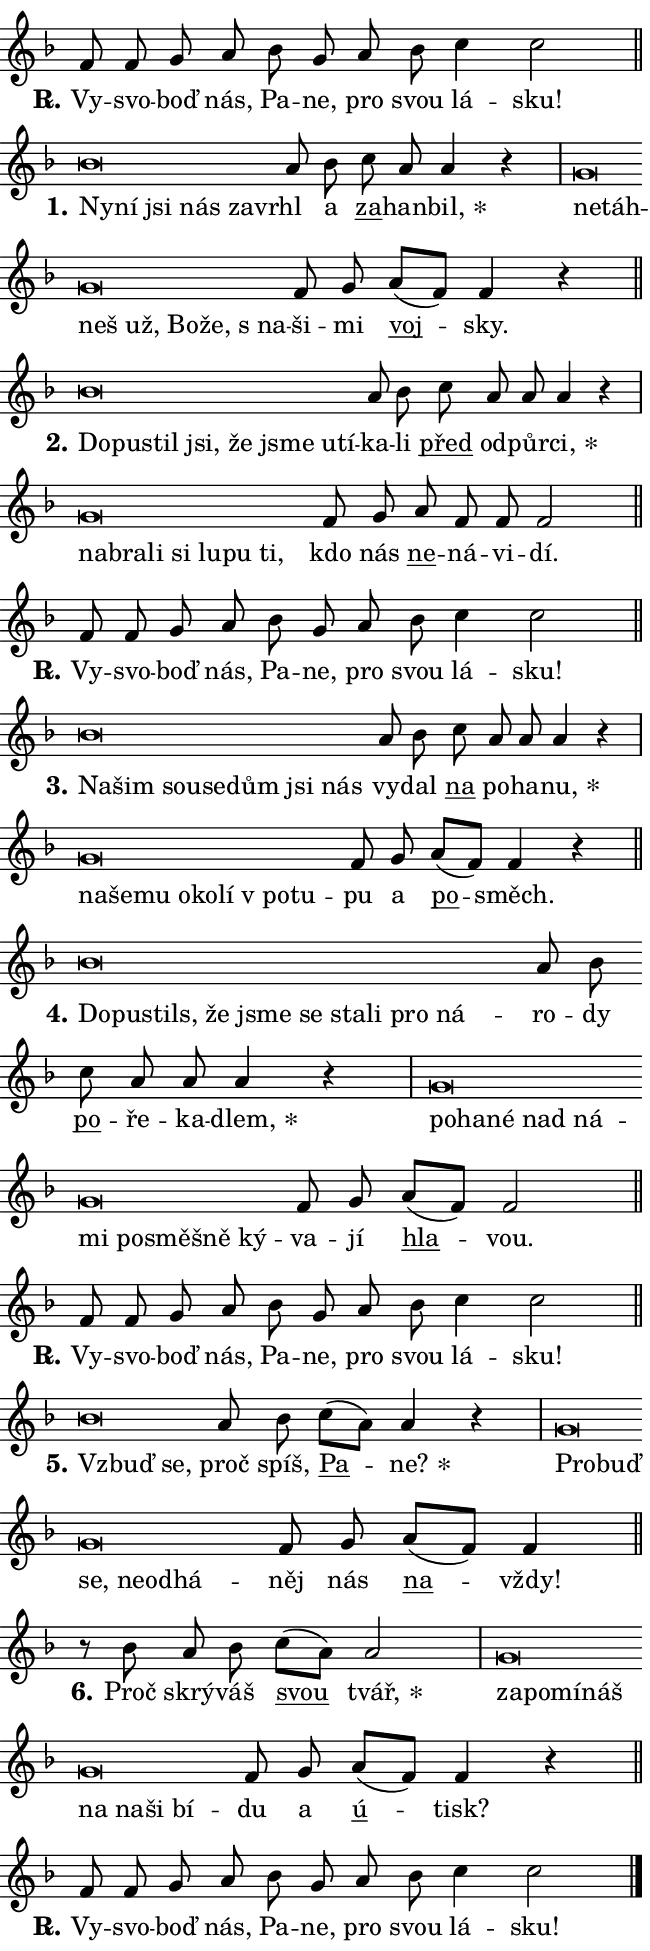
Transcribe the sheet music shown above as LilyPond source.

\version "2.24.0"
\header { tagline = "" }
\paper {
  indent = 0\cm
  top-margin = 0\cm
  right-margin = 0.13\cm % to fit lyric hyphens
  bottom-margin = 0\cm
  left-margin = 0\cm
  paper-width = 11\cm
  page-breaking = #ly:one-page-breaking
  system-system-spacing.basic-distance = #11
  score-system-spacing.basic-distance = #11
  ragged-last = ##f
}


%% Author: Thomas Morley
%% https://lists.gnu.org/archive/html/lilypond-user/2020-05/msg00002.html
#(define (line-position grob)
"Returns position of @var[grob} in current system:
   @code{'start}, if at first time-step
   @code{'end}, if at last time-step
   @code{'middle} otherwise
"
  (let* ((col (ly:item-get-column grob))
         (ln (ly:grob-object col 'left-neighbor))
         (rn (ly:grob-object col 'right-neighbor))
         (col-to-check-left (if (ly:grob? ln) ln col))
         (col-to-check-right (if (ly:grob? rn) rn col))
         (break-dir-left
           (and
             (ly:grob-property col-to-check-left 'non-musical #f)
             (ly:item-break-dir col-to-check-left)))
         (break-dir-right
           (and
             (ly:grob-property col-to-check-right 'non-musical #f)
             (ly:item-break-dir col-to-check-right))))
        (cond ((eqv? 1 break-dir-left) 'start)
              ((eqv? -1 break-dir-right) 'end)
              (else 'middle))))

#(define (tranparent-at-line-position vctor)
  (lambda (grob)
  "Relying on @code{line-position} select the relevant enry from @var{vctor}.
Used to determine transparency,"
    (case (line-position grob)
      ((end) (not (vector-ref vctor 0)))
      ((middle) (not (vector-ref vctor 1)))
      ((start) (not (vector-ref vctor 2))))))

noteHeadBreakVisibility =
#(define-music-function (break-visibility)(vector?)
"Makes @code{NoteHead}s transparent relying on @var{break-visibility}"
#{
  \override NoteHead.transparent =
    #(tranparent-at-line-position break-visibility)
#})

#(define delete-ledgers-for-transparent-note-heads
  (lambda (grob)
    "Reads whether a @code{NoteHead} is transparent.
If so this @code{NoteHead} is removed from @code{'note-heads} from
@var{grob}, which is supposed to be @code{LedgerLineSpanner}.
As a result ledgers are not printed for this @code{NoteHead}"
    (let* ((nhds-array (ly:grob-object grob 'note-heads))
           (nhds-list
             (if (ly:grob-array? nhds-array)
                 (ly:grob-array->list nhds-array)
                 '()))
           ;; Relies on the transparent-property being done before
           ;; Staff.LedgerLineSpanner.after-line-breaking is executed.
           ;; This is fragile ...
           (to-keep
             (remove
               (lambda (nhd)
                 (ly:grob-property nhd 'transparent #f))
               nhds-list)))
      ;; TODO find a better method to iterate over grob-arrays, similiar
      ;; to filter/remove etc for lists
      ;; For now rebuilt from scratch
      (set! (ly:grob-object grob 'note-heads)  '())
      (for-each
        (lambda (nhd)
          (ly:pointer-group-interface::add-grob grob 'note-heads nhd))
        to-keep))))

squashNotes = {
  \override NoteHead.X-extent = #'(-0.2 . 0.2)
  \override NoteHead.Y-extent = #'(-0.75 . 0)
  \override NoteHead.stencil =
    #(lambda (grob)
       (let ((pos (ly:grob-property grob 'staff-position)))
         (begin
           (if (< pos -7) (display "ERROR: Lower brevis then expected\n") (display ""))
           (if (<= pos -6) ly:text-interface::print ly:note-head::print))))
}
unSquashNotes = {
  \revert NoteHead.X-extent
  \revert NoteHead.Y-extent
  \revert NoteHead.stencil
}

hideNotes = \noteHeadBreakVisibility #begin-of-line-visible
unHideNotes = \noteHeadBreakVisibility #all-visible

% work-around for resetting accidentals
% https://lilypond.org/doc/v2.23/Documentation/notation/displaying-rhythms#unmetered-music
cadenzaMeasure = {
  \cadenzaOff
  \partial 1024 s1024
  \cadenzaOn
}

#(define-markup-command (accent layout props text) (markup?)
  "Underline accented syllable"
  (interpret-markup layout props
    #{\markup \override #'(offset . 4.3) \underline { #text }#}))

responsum = \markup \concat {
  "R" \hspace #-1.05 \path #0.1 #'((moveto 0 0.07) (lineto 0.9 0.8)) \hspace #0.05 "."
}

spaceSize = #0.6828661417322834 % exact space size for TeX Gyre Schola

\layout {
  \context {
    \Staff
    \remove "Time_signature_engraver"
    \override LedgerLineSpanner.after-line-breaking = #delete-ledgers-for-transparent-note-heads
  }
  \context {
    \Lyrics {
      \override LyricSpace.minimum-distance = \spaceSize
      \override LyricText.font-name = #"TeX Gyre Schola"
      \override LyricText.font-size = 1
      \override StanzaNumber.font-name = #"TeX Gyre Schola Bold"
      \override StanzaNumber.font-size = 1
    }
  }
  \context {
    \Score 
    \override NoteHead.text =
      #(lambda (grob) 
        (let ((pos (ly:grob-property grob 'staff-position)))
          #{\markup {
            \combine
              \halign #-0.55 \raise #(if (= pos -6) 0 0.5) \override #'(thickness . 2) \draw-line #'(3.2 . 0)
              \musicglyph "noteheads.sM1"
          }#}))
  }
}

% magnetic-lyrics.ily
%
%   written by
%     Jean Abou Samra <jean@abou-samra.fr>
%     Werner Lemberg <wl@gnu.org>
%
%   adapted by
%     Jiri Hon <jiri.hon@gmail.com>
%
% Version 2022-Apr-15

% https://www.mail-archive.com/lilypond-user@gnu.org/msg149350.html

#(define (Left_hyphen_pointer_engraver context)
   "Collect syllable-hyphen-syllable occurrences in lyrics and store
them in properties.  This engraver only looks to the left.  For
example, if the lyrics input is @code{foo -- bar}, it does the
following.

@itemize @bullet
@item
Set the @code{text} property of the @code{LyricHyphen} grob between
@q{foo} and @q{bar} to @code{foo}.

@item
Set the @code{left-hyphen} property of the @code{LyricText} grob with
text @q{foo} to the @code{LyricHyphen} grob between @q{foo} and
@q{bar}.
@end itemize

Use this auxiliary engraver in combination with the
@code{lyric-@/text::@/apply-@/magnetic-@/offset!} hook."
   (let ((hyphen #f)
         (text #f))
     (make-engraver
      (acknowledgers
       ((lyric-syllable-interface engraver grob source-engraver)
        (set! text grob)))
      (end-acknowledgers
       ((lyric-hyphen-interface engraver grob source-engraver)
        ;(when (not (grob::has-interface grob 'lyric-space-interface))
          (set! hyphen grob)));)
      ((stop-translation-timestep engraver)
       (when (and text hyphen)
         (ly:grob-set-object! text 'left-hyphen hyphen))
       (set! text #f)
       (set! hyphen #f)))))

#(define (lyric-text::apply-magnetic-offset! grob)
   "If the space between two syllables is less than the value in
property @code{LyricText@/.details@/.squash-threshold}, move the right
syllable to the left so that it gets concatenated with the left
syllable.

Use this function as a hook for
@code{LyricText@/.after-@/line-@/breaking} if the
@code{Left_@/hyphen_@/pointer_@/engraver} is active."
   (let ((hyphen (ly:grob-object grob 'left-hyphen #f)))
     (when hyphen
       (let ((left-text (ly:spanner-bound hyphen LEFT)))
         (when (grob::has-interface left-text 'lyric-syllable-interface)
           (let* ((common (ly:grob-common-refpoint grob left-text X))
                  (this-x-ext (ly:grob-extent grob common X))
                  (left-x-ext
                   (begin
                     ;; Trigger magnetism for left-text.
                     (ly:grob-property left-text 'after-line-breaking)
                     (ly:grob-extent left-text common X)))
                  ;; `delta` is the gap width between two syllables.
                  (delta (- (interval-start this-x-ext)
                            (interval-end left-x-ext)))
                  (details (ly:grob-property grob 'details))
                  (threshold (assoc-get 'squash-threshold details 0.2)))
             (when (< delta threshold)
               (let* (;; We have to manipulate the input text so that
                      ;; ligatures crossing syllable boundaries are not
                      ;; disabled.  For languages based on the Latin
                      ;; script this is essentially a beautification.
                      ;; However, for non-Western scripts it can be a
                      ;; necessity.
                      (lt (ly:grob-property left-text 'text))
                      (rt (ly:grob-property grob 'text))
                      (is-space (grob::has-interface hyphen 'lyric-space-interface))
                      (space (if is-space " " ""))
                      (extra-delta (if is-space spaceSize 0))
                      ;; Append new syllable.
                      (ltrt-space (if (and (string? lt) (string? rt))
                                (string-append lt space rt)
                                (make-concat-markup (list lt space rt))))
                      ;; Right-align `ltrt` to the right side.
                      (ltrt-space-markup (grob-interpret-markup
                               grob
                               (make-translate-markup
                                (cons (interval-length this-x-ext) 0)
                                (make-right-align-markup ltrt-space)))))
                 (begin
                   ;; Don't print `left-text`.
                   (ly:grob-set-property! left-text 'stencil #f)
                   ;; Set text and stencil (which holds all collected
                   ;; syllables so far) and shift it to the left.
                   (ly:grob-set-property! grob 'text ltrt-space)
                   (ly:grob-set-property! grob 'stencil ltrt-space-markup)
                   (ly:grob-translate-axis! grob (- (- delta extra-delta)) X))))))))))


#(define (lyric-hyphen::displace-bounds-first grob)
   ;; Make very sure this callback isn't triggered too early.
   (let ((left (ly:spanner-bound grob LEFT))
         (right (ly:spanner-bound grob RIGHT)))
     (ly:grob-property left 'after-line-breaking)
     (ly:grob-property right 'after-line-breaking)
     (ly:lyric-hyphen::print grob)))

squashThreshold = #0.4

\layout {
  \context {
    \Lyrics
    \consists #Left_hyphen_pointer_engraver
    \override LyricText.after-line-breaking =
      #lyric-text::apply-magnetic-offset!
    \override LyricHyphen.stencil = #lyric-hyphen::displace-bounds-first
    \override LyricText.details.squash-threshold = \squashThreshold
    \override LyricHyphen.minimum-distance = 0
    \override LyricHyphen.minimum-length = \squashThreshold
  }
}

squashText = \override LyricText.details.squash-threshold = 9999
unSquashText = \override LyricText.details.squash-threshold = \squashThreshold

leftText = \override LyricText.self-alignment-X = #LEFT
unLeftText = \revert LyricText.self-alignment-X

starOffset = #(lambda (grob) 
                (let ((x_offset (ly:self-alignment-interface::aligned-on-x-parent grob)))
                  (if (= x_offset 0) 0 (+ x_offset 1.2))))

star = #(define-music-function (syllable)(string?)
"Append star separator at the end of a syllable"
#{
  \once \override LyricText.X-offset = #starOffset
  \lyricmode { \markup {
    #syllable
    \override #'((font-name . "TeX Gyre Schola Bold")) \hspace #0.2 \lower #0.65 \larger "*"
  } }
#})

starAccent = #(define-music-function (syllable)(string?)
"Append star separator at the end of a syllable and make accent"
#{
  \once \override LyricText.X-offset = #starOffset
  \lyricmode { \markup {
    \accent #syllable
    \override #'((font-name . "TeX Gyre Schola Bold")) \hspace #0.2 \lower #0.65 \larger "*"
  } }
#})

breath = #(define-music-function (syllable)(string?)
"Append breathing indicator at the end of a syllable"
#{
  \lyricmode { \markup { #syllable "+" } }
#})

optionalBreath = #(define-music-function (syllable)(string?)
"Append optional breathing indicator at the end of a syllable"
#{
  \lyricmode { \markup { #syllable "(+)" } }
#})


\score {
    <<
        \new Voice = "melody" { \cadenzaOn \key f \major \relative { f'8 f g a bes g \bar "" a bes c4 c2 \cadenzaMeasure \bar "||" \break } }
        \new Lyrics \lyricsto "melody" { \lyricmode { \set stanza = \responsum
Vy -- svo -- boď nás, Pa -- ne, pro svou lá -- sku! } }
    >>
    \layout {}
}

\score {
    <<
        \new Voice = "melody" { \cadenzaOn \key f \major \relative { \squashNotes bes'\breve*1/16 \hideNotes \breve*1/16 \bar "" \breve*1/16 \bar "" \breve*1/16 \bar "" \breve*1/16 \breve*1/16 \bar "" \unHideNotes \unSquashNotes a8 bes \bar "" c a a4 r \cadenzaMeasure \bar "|" \squashNotes g\breve*1/16 \hideNotes \breve*1/16 \bar "" \breve*1/16 \bar "" \breve*1/16 \bar "" \breve*1/16 \bar "" \breve*1/16 \breve*1/16 \bar "" \unHideNotes \unSquashNotes f8 g \bar "" a[( f)] f4 r \cadenzaMeasure \bar "||" \break } }
        \new Lyrics \lyricsto "melody" { \lyricmode { \set stanza = "1."
\leftText Ny -- \squashText ní jsi nás za -- vr -- \unLeftText \unSquashText hl a \markup \accent za -- han -- \star bil, \leftText ne -- \squashText táh -- neš už, Bo -- že, "s na" -- \unLeftText \unSquashText ši -- mi \markup \accent voj -- sky. } }
    >>
    \layout {}
}

\score {
    <<
        \new Voice = "melody" { \cadenzaOn \key f \major \relative { \squashNotes bes'\breve*1/16 \hideNotes \breve*1/16 \bar "" \breve*1/16 \bar "" \breve*1/16 \bar "" \breve*1/16 \bar "" \breve*1/16 \bar "" \breve*1/16 \breve*1/16 \bar "" \unHideNotes \unSquashNotes a8 bes \bar "" c a a a4 r \cadenzaMeasure \bar "|" \squashNotes g\breve*1/16 \hideNotes \breve*1/16 \bar "" \breve*1/16 \bar "" \breve*1/16 \bar "" \breve*1/16 \bar "" \breve*1/16 \breve*1/16 \bar "" \unHideNotes \unSquashNotes f8 g \bar "" a f f f2 \cadenzaMeasure \bar "||" \break } }
        \new Lyrics \lyricsto "melody" { \lyricmode { \set stanza = "2."
\leftText Do -- \squashText pu -- stil jsi, že jsme u -- tí -- \unLeftText \unSquashText ka -- li \markup \accent před od -- půr -- \star ci, \leftText nab -- \squashText ra -- li si lu -- pu ti, \unLeftText \unSquashText kdo nás \markup \accent ne -- ná -- vi -- dí. } }
    >>
    \layout {}
}

\score {
    <<
        \new Voice = "melody" { \cadenzaOn \key f \major \relative { f'8 f g a bes g \bar "" a bes c4 c2 \cadenzaMeasure \bar "||" \break } }
        \new Lyrics \lyricsto "melody" { \lyricmode { \set stanza = \responsum
Vy -- svo -- boď nás, Pa -- ne, pro svou lá -- sku! } }
    >>
    \layout {}
}

\score {
    <<
        \new Voice = "melody" { \cadenzaOn \key f \major \relative { \squashNotes bes'\breve*1/16 \hideNotes \breve*1/16 \bar "" \breve*1/16 \bar "" \breve*1/16 \bar "" \breve*1/16 \bar "" \breve*1/16 \breve*1/16 \bar "" \unHideNotes \unSquashNotes a8 bes \bar "" c a a a4 r \cadenzaMeasure \bar "|" \squashNotes g\breve*1/16 \hideNotes \breve*1/16 \bar "" \breve*1/16 \bar "" \breve*1/16 \bar "" \breve*1/16 \bar "" \breve*1/16 \bar "" \breve*1/16 \breve*1/16 \bar "" \unHideNotes \unSquashNotes f8 g \bar "" a[( f)] f4 r \cadenzaMeasure \bar "||" \break } }
        \new Lyrics \lyricsto "melody" { \lyricmode { \set stanza = "3."
\leftText Na -- \squashText šim sou -- se -- dům jsi nás \unLeftText \unSquashText vy -- dal \markup \accent na po -- ha -- \star nu, \leftText na -- \squashText še -- mu o -- ko -- lí "v po" -- tu -- \unLeftText \unSquashText pu a \markup \accent po -- směch. } }
    >>
    \layout {}
}

\score {
    <<
        \new Voice = "melody" { \cadenzaOn \key f \major \relative { \squashNotes bes'\breve*1/16 \hideNotes \breve*1/16 \bar "" \breve*1/16 \bar "" \breve*1/16 \bar "" \breve*1/16 \bar "" \breve*1/16 \bar "" \breve*1/16 \bar "" \breve*1/16 \bar "" \breve*1/16 \breve*1/16 \bar "" \unHideNotes \unSquashNotes a8 bes \bar "" c a a a4 r \cadenzaMeasure \bar "|" \squashNotes g\breve*1/16 \hideNotes \breve*1/16 \bar "" \breve*1/16 \bar "" \breve*1/16 \bar "" \breve*1/16 \bar "" \breve*1/16 \bar "" \breve*1/16 \bar "" \breve*1/16 \bar "" \breve*1/16 \breve*1/16 \bar "" \unHideNotes \unSquashNotes f8 g \bar "" a[( f)] f2 \cadenzaMeasure \bar "||" \break } }
        \new Lyrics \lyricsto "melody" { \lyricmode { \set stanza = "4."
\leftText Do -- \squashText pu -- stils, že jsme se sta -- li pro ná -- \unLeftText \unSquashText ro -- dy \markup \accent po -- ře -- ka -- \star dlem, \leftText po -- \squashText ha -- né nad ná -- mi po -- smě -- šně ký -- \unLeftText \unSquashText va -- jí \markup \accent hla -- vou. } }
    >>
    \layout {}
}

\score {
    <<
        \new Voice = "melody" { \cadenzaOn \key f \major \relative { f'8 f g a bes g \bar "" a bes c4 c2 \cadenzaMeasure \bar "||" \break } }
        \new Lyrics \lyricsto "melody" { \lyricmode { \set stanza = \responsum
Vy -- svo -- boď nás, Pa -- ne, pro svou lá -- sku! } }
    >>
    \layout {}
}

\score {
    <<
        \new Voice = "melody" { \cadenzaOn \key f \major \relative { \squashNotes bes'\breve*1/16 \hideNotes \breve*1/16 \bar "" \unHideNotes \unSquashNotes a8 bes \bar "" c[( a)] a4 r \cadenzaMeasure \bar "|" \squashNotes g\breve*1/16 \hideNotes \breve*1/16 \bar "" \breve*1/16 \bar "" \breve*1/16 \bar "" \breve*1/16 \breve*1/16 \bar "" \unHideNotes \unSquashNotes f8 g \bar "" a[( f)] f4 \cadenzaMeasure \bar "||" \break } }
        \new Lyrics \lyricsto "melody" { \lyricmode { \set stanza = "5."
\leftText Vzbuď \squashText se, \unLeftText \unSquashText proč spíš, \markup \accent Pa -- \star ne? \leftText Pro -- \squashText buď se, ne -- od -- há -- \unLeftText \unSquashText něj nás \markup \accent na -- vždy! } }
    >>
    \layout {}
}

\score {
    <<
        \new Voice = "melody" { \cadenzaOn \key f \major \relative { r8 bes'8 a8 bes \bar "" c[( a)] a2 \cadenzaMeasure \bar "|" \squashNotes g\breve*1/16 \hideNotes \breve*1/16 \bar "" \breve*1/16 \bar "" \breve*1/16 \bar "" \breve*1/16 \bar "" \breve*1/16 \bar "" \breve*1/16 \breve*1/16 \bar "" \unHideNotes \unSquashNotes f8 g \bar "" a[( f)] f4 r \cadenzaMeasure \bar "||" \break } }
        \new Lyrics \lyricsto "melody" { \lyricmode { \set stanza = "6."
Proč skrý -- váš \markup \accent svou \star tvář, \leftText za -- \squashText po -- mí -- náš na na -- ši bí -- \unLeftText \unSquashText du a \markup \accent ú -- tisk? } }
    >>
    \layout {}
}

\score {
    <<
        \new Voice = "melody" { \cadenzaOn \key f \major \relative { f'8 f g a bes g \bar "" a bes c4 c2 \cadenzaMeasure \bar "||" \break } \bar "|." }
        \new Lyrics \lyricsto "melody" { \lyricmode { \set stanza = \responsum
Vy -- svo -- boď nás, Pa -- ne, pro svou lá -- sku! } }
    >>
    \layout {}
}
